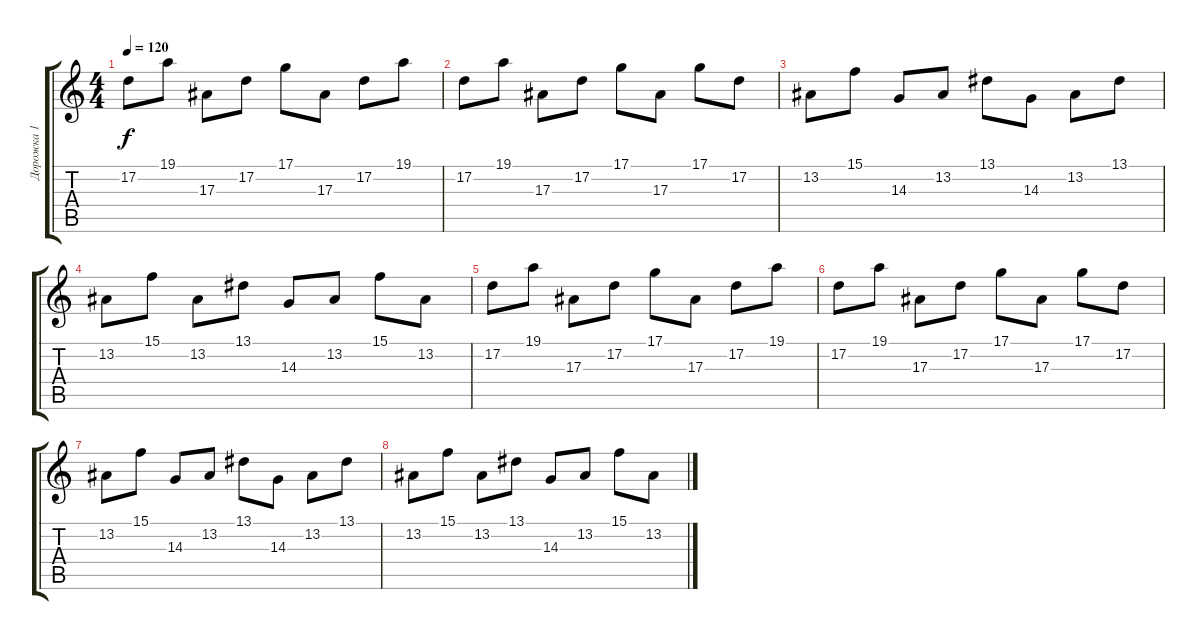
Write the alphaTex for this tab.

\track ("Дорожка 1" "Дорожка 1") {instrument brightacousticpiano}
\staff {score tabs}
\tuning (D4 A3 F3 C3 G2 D2) {hide}
\ts (4 4)
\tempo 120
\clef g2
\ks c
17.2.8{dy f volume 10} 19.1.8 17.3.8 17.2.8 17.1.8 17.3.8 17.2.8 19.1.8 |
17.2.8 19.1.8 17.3.8 17.2.8 17.1.8 17.3.8 17.1.8 17.2.8 |
13.2.8 15.1.8 14.3.8 13.2.8 13.1.8 14.3.8 13.2.8 13.1.8 |
13.2.8 15.1.8 13.2.8 13.1.8 14.3.8 13.2.8 15.1.8 13.2.8 |
17.2.8 19.1.8 17.3.8 17.2.8 17.1.8 17.3.8 17.2.8 19.1.8 |
17.2.8 19.1.8 17.3.8 17.2.8 17.1.8 17.3.8 17.1.8 17.2.8 |
13.2.8 15.1.8 14.3.8 13.2.8 13.1.8 14.3.8 13.2.8 13.1.8 |
13.2.8 15.1.8 13.2.8 13.1.8 14.3.8 13.2.8 15.1.8 13.2.8
